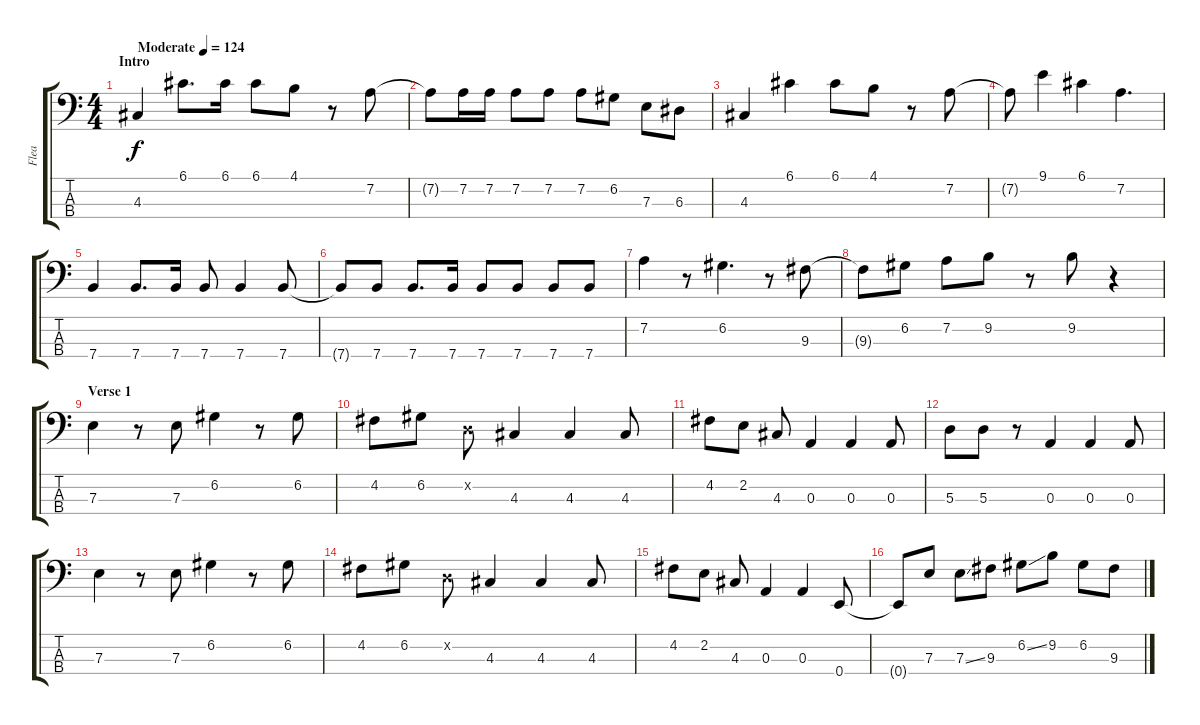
\track ("Flea" "Flea") {instrument electricbassfinger}
\staff {score tabs}
\tuning (G2 D2 A1 E1) {hide}
\ts (4 4)
\section ("" "Intro")
\tempo (124 "Moderate")
\clef f4
\ks c
4.3.4{dy f instrument electricbassfinger} 6.1.8{d} 6.1.16 6.1.8 4.1.8 r.8 7.2.8 |
7.2{t}.8 7.2.16 7.2.16 7.2.8 7.2.8 7.2.8 6.2.8 7.3.8 6.3.8 |
4.3.4 6.1.4 6.1.8 4.1.8 r.8 7.2.8 |
7.2{t}.8 9.1.4 6.1.4 7.2.4{d} |
7.4.4 7.4.8{d} 7.4.16 7.4.8 7.4.4 7.4.8 |
7.4{t}.8 7.4.8 7.4.8{d} 7.4.16 7.4.8 7.4.8 7.4.8 7.4.8 |
7.2.4 r.8 6.2.4{d} r.8 9.3.8 |
9.3{t}.8 6.2.8 7.2.8 9.2.8 r.8 9.2.8 r.4 |
\section ("" "Verse 1")
7.3.4 r.8 7.3.8 6.2.4 r.8 6.2.8 |
4.2.8 6.2.8 0.2{x}.8 4.3.4 4.3.4 4.3.8 |
4.2.8 2.2.8 4.3.8 0.3.4 0.3.4 0.3.8 |
5.3.8 5.3.8 r.8 0.3.4 0.3.4 0.3.8 |
7.3.4 r.8 7.3.8 6.2.4 r.8 6.2.8 |
4.2.8 6.2.8 0.2{x}.8 4.3.4 4.3.4 4.3.8 |
4.2.8 2.2.8 4.3.8 0.3.4 0.3.4 0.4.8 |
0.4{t}.8 7.3.8 7.3{ss}.8 9.3.8 6.2{ss}.8 9.2.8 6.2.8 9.3.8
